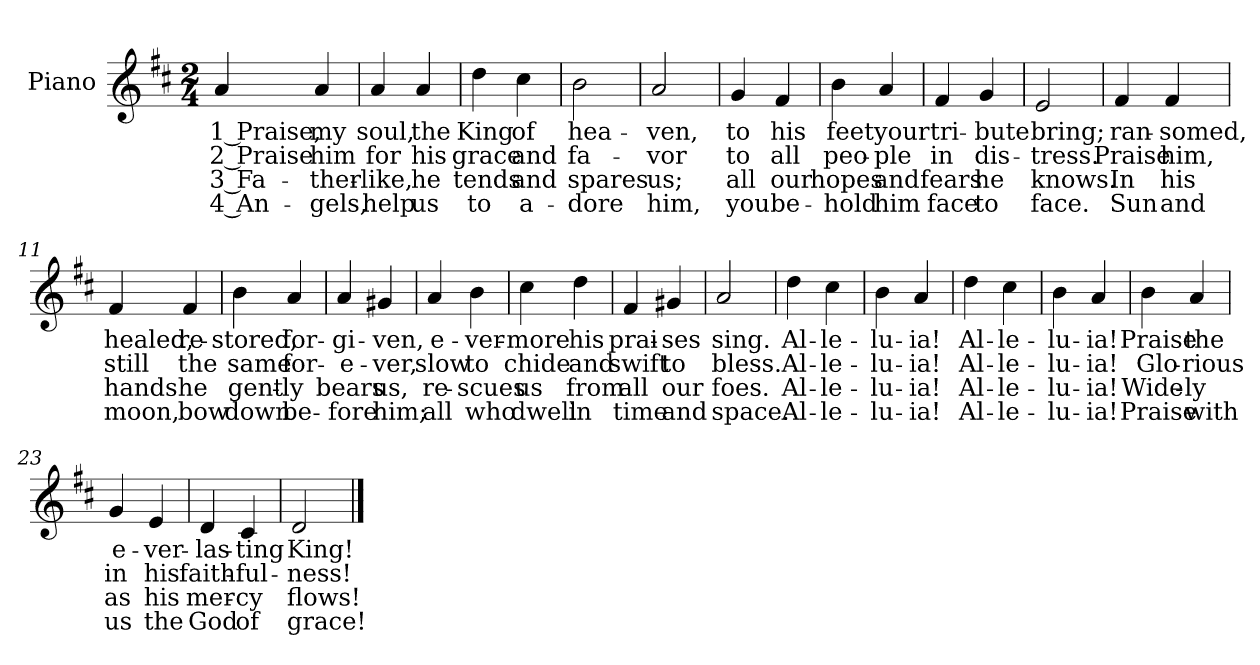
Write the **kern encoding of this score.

**kern	**text	**text	**text	**text
*part1	*part1	*part1	*part1	*part1
*staff1	*staff1	*staff1	*staff1	*staff1
*I"Piano	*	*	*	*
*I'Pno.	*	*	*	*
!!LO:PB:g=z
*clefG2	*	*	*	*
*k[f#c#]	*	*	*	*
*D:	*	*	*	*
*M2/4	*	*	*	*
=1	=1	=1	=1	=1
!	!LO:LY:b:color=#000000	!LO:LY:b:color=#000000	!LO:LY:b:color=#000000	!LO:LY:b:color=#000000
4ai/	1 Praise,	2 Praise	3 Fa-	-4 An-
!	!LO:LY:b:color=#000000	!LO:LY:b:color=#000000	!LO:LY:b:color=#000000	!LO:LY:b:color=#000000
4ai/	my	him	-ther-	-gels,
=2	=2	=2	=2	=2
!	!LO:LY:b:color=#000000	!LO:LY:b:color=#000000	!LO:LY:b:color=#000000	!LO:LY:b:color=#000000
4ai/	soul,	for	like,	help
!	!LO:LY:b:color=#000000	!LO:LY:b:color=#000000	!LO:LY:b:color=#000000	!LO:LY:b:color=#000000
4ai/	the	his	he	us
=3	=3	=3	=3	=3
!	!LO:LY:b:color=#000000	!LO:LY:b:color=#000000	!LO:LY:b:color=#000000	!LO:LY:b:color=#000000
4ddi\	King	grace	tends	to
!	!LO:LY:b:color=#000000	!LO:LY:b:color=#000000	!LO:LY:b:color=#000000	!LO:LY:b:color=#000000
4cc#i\	of	and	and	a-
=4	=4	=4	=4	=4
!	!LO:LY:b:color=#000000	!LO:LY:b:color=#000000	!LO:LY:b:color=#000000	!LO:LY:b:color=#000000
2bi\	hea-	fa-	-spares	dore
=5	=5	=5	=5	=5
!	!LO:LY:b:color=#000000	!LO:LY:b:color=#000000	!LO:LY:b:color=#000000	!LO:LY:b:color=#000000
2ai/	-ven,	-vor	us;	him,
=6	=6	=6	=6	=6
!	!LO:LY:b:color=#000000	!LO:LY:b:color=#000000	!LO:LY:b:color=#000000	!LO:LY:b:color=#000000
4gi/	to	to	all	you
!	!LO:LY:b:color=#000000	!LO:LY:b:color=#000000	!LO:LY:b:color=#000000	!LO:LY:b:color=#000000
4f#i/	his	all	our	be-
=7	=7	=7	=7	=7
!	!LO:LY:b:color=#000000	!LO:LY:b:color=#000000	!LO:LY:b:color=#000000	!LO:LY:b:color=#000000
4bi\	feet	peo-	-hopes	hold
!	!LO:LY:b:color=#000000	!LO:LY:b:color=#000000	!LO:LY:b:color=#000000	!LO:LY:b:color=#000000
4ai/	your	-ple	and	him
!!LO:LB:g=z
=8	=8	=8	=8	=8
!	!LO:LY:b:color=#000000	!LO:LY:b:color=#000000	!LO:LY:b:color=#000000	!LO:LY:b:color=#000000
4f#i/	tri-	in	fears	face
!	!LO:LY:b:color=#000000	!LO:LY:b:color=#000000	!LO:LY:b:color=#000000	!LO:LY:b:color=#000000
4gi/	-bute	dis-	he	to
=9	=9	=9	=9	=9
!	!LO:LY:b:color=#000000	!LO:LY:b:color=#000000	!LO:LY:b:color=#000000	!LO:LY:b:color=#000000
2ei/	bring;	-tress.	knows.	face.
=10	=10	=10	=10	=10
!	!LO:LY:b:color=#000000	!LO:LY:b:color=#000000	!LO:LY:b:color=#000000	!LO:LY:b:color=#000000
4f#i/	ran-	Praise	In	Sun
!	!LO:LY:b:color=#000000	!LO:LY:b:color=#000000	!LO:LY:b:color=#000000	!LO:LY:b:color=#000000
4f#i/	-somed,	him,	his	and
=11	=11	=11	=11	=11
!	!LO:LY:b:color=#000000	!LO:LY:b:color=#000000	!LO:LY:b:color=#000000	!LO:LY:b:color=#000000
4f#i/	healed,	still	hands	moon,
!	!LO:LY:b:color=#000000	!LO:LY:b:color=#000000	!LO:LY:b:color=#000000	!LO:LY:b:color=#000000
4f#i/	re-	the	he	bow
=12	=12	=12	=12	=12
!	!LO:LY:b:color=#000000	!LO:LY:b:color=#000000	!LO:LY:b:color=#000000	!LO:LY:b:color=#000000
4bi\	-stored,	same	gent-	-down
!	!LO:LY:b:color=#000000	!LO:LY:b:color=#000000	!LO:LY:b:color=#000000	!LO:LY:b:color=#000000
4ai/	for-	for-	ly	be-
=13	=13	=13	=13	=13
!	!LO:LY:b:color=#000000	!LO:LY:b:color=#000000	!LO:LY:b:color=#000000	!LO:LY:b:color=#000000
4ai/	-gi-	-e-	-bears	fore
!	!LO:LY:b:color=#000000	!LO:LY:b:color=#000000	!LO:LY:b:color=#000000	!LO:LY:b:color=#000000
4g#Xi/	-ven,	-ver,	us,	him;
=14	=14	=14	=14	=14
!	!LO:LY:b:color=#000000	!LO:LY:b:color=#000000	!LO:LY:b:color=#000000	!LO:LY:b:color=#000000
4ai/	e-	slow	re-	-all
!	!LO:LY:b:color=#000000	!LO:LY:b:color=#000000	!LO:LY:b:color=#000000	!LO:LY:b:color=#000000
4bi\	-ver-	to	scues	who
!!LO:LB:g=z
=15	=15	=15	=15	=15
!	!LO:LY:b:color=#000000	!LO:LY:b:color=#000000	!LO:LY:b:color=#000000	!LO:LY:b:color=#000000
4cc#i\	-more	chide	us	dwell
!	!LO:LY:b:color=#000000	!LO:LY:b:color=#000000	!LO:LY:b:color=#000000	!LO:LY:b:color=#000000
4ddi\	his	and	from	in
=16	=16	=16	=16	=16
!	!LO:LY:b:color=#000000	!LO:LY:b:color=#000000	!LO:LY:b:color=#000000	!LO:LY:b:color=#000000
4f#i/	prai-	swift	all	time
!	!LO:LY:b:color=#000000	!LO:LY:b:color=#000000	!LO:LY:b:color=#000000	!LO:LY:b:color=#000000
4g#Xi/	-ses	to	our	and
=17	=17	=17	=17	=17
!	!LO:LY:b:color=#000000	!LO:LY:b:color=#000000	!LO:LY:b:color=#000000	!LO:LY:b:color=#000000
2ai/	sing.	bless.	foes.	space.
=18	=18	=18	=18	=18
!	!LO:LY:b:color=#000000	!LO:LY:b:color=#000000	!LO:LY:b:color=#000000	!LO:LY:b:color=#000000
4ddi\	Al-	Al-	Al-	-Al-
!	!LO:LY:b:color=#000000	!LO:LY:b:color=#000000	!LO:LY:b:color=#000000	!LO:LY:b:color=#000000
4cc#i\	-le-	-le-	-le-	-le-
=19	=19	=19	=19	=19
!	!LO:LY:b:color=#000000	!LO:LY:b:color=#000000	!LO:LY:b:color=#000000	!LO:LY:b:color=#000000
4bi\	-lu-	-lu-	-lu-	-lu-
!	!LO:LY:b:color=#000000	!LO:LY:b:color=#000000	!LO:LY:b:color=#000000	!LO:LY:b:color=#000000
4ai/	-ia!	-ia!	-ia!	ia!
=20	=20	=20	=20	=20
!	!LO:LY:b:color=#000000	!LO:LY:b:color=#000000	!LO:LY:b:color=#000000	!LO:LY:b:color=#000000
4ddi\	Al-	Al-	Al-	-Al-
!	!LO:LY:b:color=#000000	!LO:LY:b:color=#000000	!LO:LY:b:color=#000000	!LO:LY:b:color=#000000
4cc#i\	-le-	-le-	-le-	-le-
!!LO:LB:g=z
=21	=21	=21	=21	=21
!	!LO:LY:b:color=#000000	!LO:LY:b:color=#000000	!LO:LY:b:color=#000000	!LO:LY:b:color=#000000
4bi\	-lu-	-lu-	-lu-	-lu-
!	!LO:LY:b:color=#000000	!LO:LY:b:color=#000000	!LO:LY:b:color=#000000	!LO:LY:b:color=#000000
4ai/	-ia!	-ia!	-ia!	ia!
=22	=22	=22	=22	=22
!	!LO:LY:b:color=#000000	!LO:LY:b:color=#000000	!LO:LY:b:color=#000000	!LO:LY:b:color=#000000
4bi\	Praise	Glo-	Wide-	-Praise
!	!LO:LY:b:color=#000000	!LO:LY:b:color=#000000	!LO:LY:b:color=#000000	!LO:LY:b:color=#000000
4ai/	the	-rious	ly	with
=23	=23	=23	=23	=23
!	!LO:LY:b:color=#000000	!LO:LY:b:color=#000000	!LO:LY:b:color=#000000	!LO:LY:b:color=#000000
4gi/	e-	in	as	us
!	!LO:LY:b:color=#000000	!LO:LY:b:color=#000000	!LO:LY:b:color=#000000	!LO:LY:b:color=#000000
4ei/	-ver-	his	his	the
=24	=24	=24	=24	=24
!	!LO:LY:b:color=#000000	!LO:LY:b:color=#000000	!LO:LY:b:color=#000000	!LO:LY:b:color=#000000
4di/	-las-	faith-	mer-	-God
!	!LO:LY:b:color=#000000	!LO:LY:b:color=#000000	!LO:LY:b:color=#000000	!LO:LY:b:color=#000000
4c#i/	-ting	-ful-	cy	of
=25	=25	=25	=25	=25
!	!LO:LY:b:color=#000000	!LO:LY:b:color=#000000	!LO:LY:b:color=#000000	!LO:LY:b:color=#000000
2di/	King!	-ness!	flows!	grace!
==	==	==	==	==
*-	*-	*-	*-	*-
